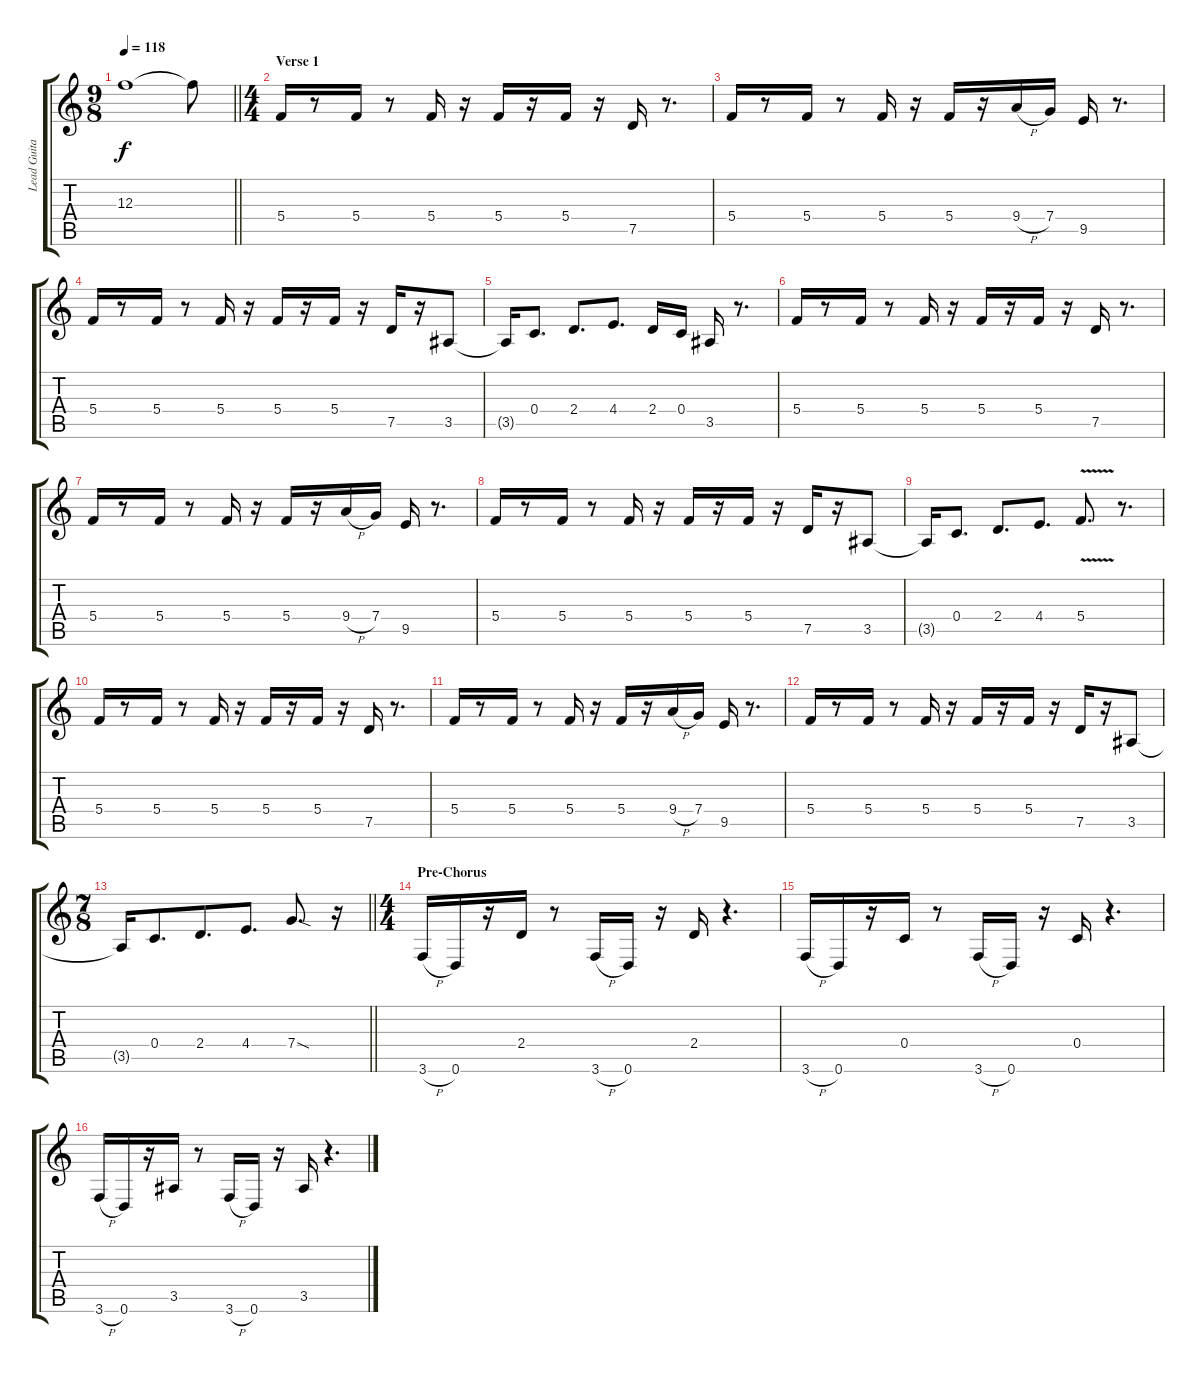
\track ("Lead Guitar" "Lead Guita") {instrument distortionguitar}
\staff {score tabs}
\tuning (D4 A3 F3 C3 G2 D2) {hide}
\ts (9 8)
\tempo 118
\clef g2
\barLineRight lightlight
\ks c
12.3.1{dy f} 12.3{t}.8 |
\ts (4 4)
\section ("" "Verse 1")
5.4.16 r.8 5.4.16 r.8 5.4.16 r.16 5.4.16 r.16 5.4.16 r.16 7.5.16 r.8{d} |
5.4.16 r.8 5.4.16 r.8 5.4.16 r.16 5.4.16 r.16 9.4{h}.16 7.4.16 9.5.16 r.8{d} |
5.4.16 r.8 5.4.16 r.8 5.4.16 r.16 5.4.16 r.16 5.4.16 r.16 7.5.16 r.16 3.5.8 |
3.5{t}.16 0.4.8{d} 2.4.8{d} 4.4.8{d} 2.4.16 0.4.16 3.5.16 r.8{d} |
5.4.16 r.8 5.4.16 r.8 5.4.16 r.16 5.4.16 r.16 5.4.16 r.16 7.5.16 r.8{d} |
5.4.16 r.8 5.4.16 r.8 5.4.16 r.16 5.4.16 r.16 9.4{h}.16 7.4.16 9.5.16 r.8{d} |
5.4.16 r.8 5.4.16 r.8 5.4.16 r.16 5.4.16 r.16 5.4.16 r.16 7.5.16 r.16 3.5.8 |
3.5{t}.16 0.4.8{d} 2.4.8{d} 4.4.8{d} 5.4{v}.8{d} r.8{d} |
5.4.16 r.8 5.4.16 r.8 5.4.16 r.16 5.4.16 r.16 5.4.16 r.16 7.5.16 r.8{d} |
5.4.16 r.8 5.4.16 r.8 5.4.16 r.16 5.4.16 r.16 9.4{h}.16 7.4.16 9.5.16 r.8{d} |
5.4.16 r.8 5.4.16 r.8 5.4.16 r.16 5.4.16 r.16 5.4.16 r.16 7.5.16 r.16 3.5.8 |
\ts (7 8)
\barLineRight lightlight
3.5{t}.16 0.4.8{d} 2.4.8{d} 4.4.8{d} 7.4{sod}.8{d} r.16 |
\ts (4 4)
\section ("" "Pre-Chorus")
3.6{h}.16 0.6.16 r.16 2.4.16 r.8 3.6{h}.16 0.6.16 r.16 2.4.16 r.4{d} |
3.6{h}.16 0.6.16 r.16 0.4.16 r.8 3.6{h}.16 0.6.16 r.16 0.4.16 r.4{d} |
3.6{h}.16 0.6.16 r.16 3.5.16 r.8 3.6{h}.16 0.6.16 r.16 3.5.16 r.4{d}
